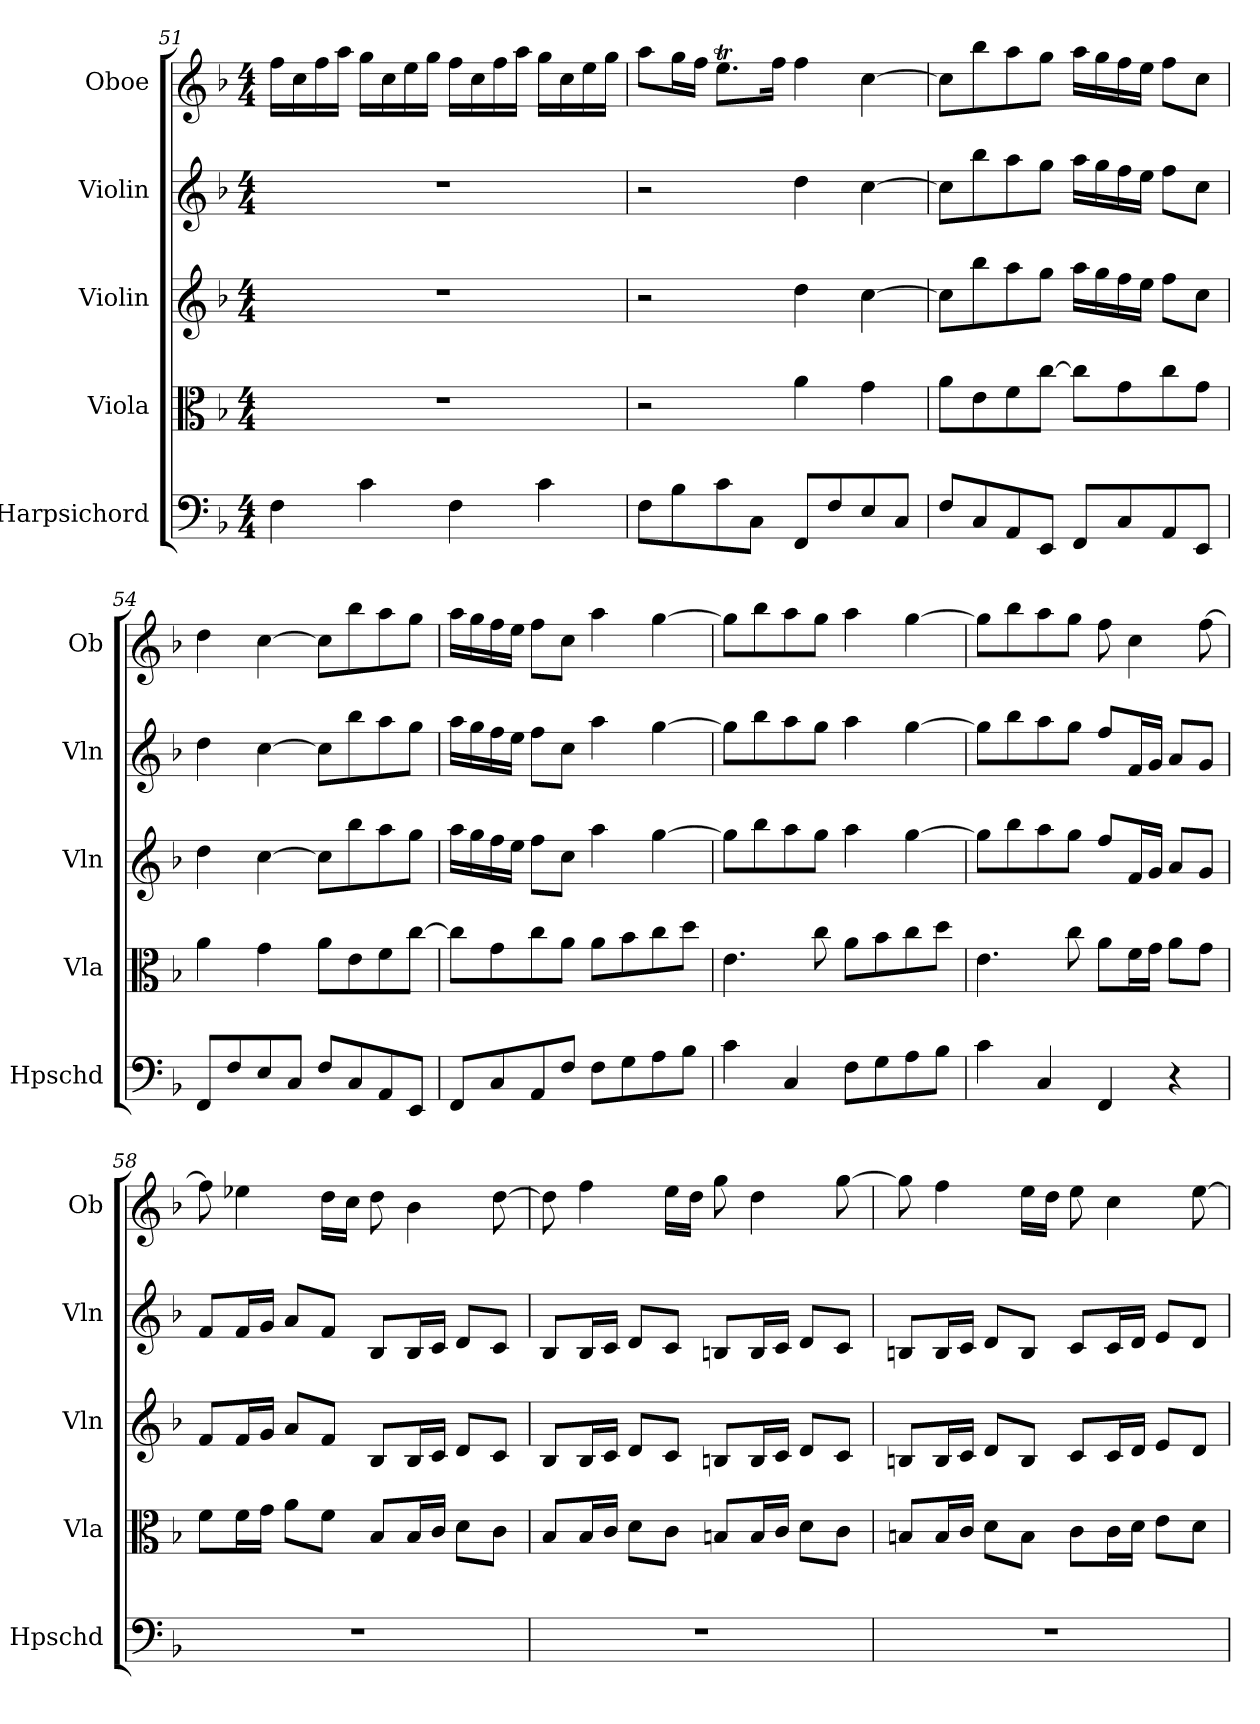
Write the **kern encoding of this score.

**kern	**kern	**kern	**kern	**kern
*part5	*part4	*part3	*part2	*part1
*staff5	*staff4	*staff3	*staff2	*staff1
*I"Harpsichord	*I"Viola	*I"Violin	*I"Violin	*I"Oboe
*I'Hpschd	*I'Vla	*I'Vln	*I'Vln	*I'Ob
*clefF4	*clefC3	*clefG2	*clefG2	*clefG2
*k[b-]	*k[b-]	*k[b-]	*k[b-]	*k[b-]
*d:	*d:	*d:	*d:	*d:
*M4/4	*M4/4	*M4/4	*M4/4	*M4/4
=51	=51	=51	=51	=51
4F\	1r	1r	1r	16ff\LL
.	.	.	.	16cc\
.	.	.	.	16ff\
.	.	.	.	16aa\JJ
4c\	.	.	.	16gg\LL
.	.	.	.	16cc\
.	.	.	.	16ee\
.	.	.	.	16gg\JJ
4F\	.	.	.	16ff\LL
.	.	.	.	16cc\
.	.	.	.	16ff\
.	.	.	.	16aa\JJ
4c\	.	.	.	16gg\LL
.	.	.	.	16cc\
.	.	.	.	16ee\
.	.	.	.	16gg\JJ
=52	=52	=52	=52	=52
8F\L	2r	2r	2r	8aa\L
8B-\	.	.	.	16gg\L
.	.	.	.	16ff\JJ
8c\	.	.	.	8.eet\L
8C\J	.	.	.	.
.	.	.	.	16ff\Jk
8FF/L	4a\	4dd\	4dd\	4ff\
8F/	.	.	.	.
8E/	4g\	[4cc\	[4cc\	[4cc\
8C/J	.	.	.	.
=53	=53	=53	=53	=53
8F/L	8a\L	8cc\L]	8cc\L]	8cc\L]
8C/	8e\	8bb-\	8bb-\	8bb-\
8AA/	8f\	8aa\	8aa\	8aa\
8EE/J	[8cc\J	8gg\J	8gg\J	8gg\J
8FF/L	8cc\L]	16aa\LL	16aa\LL	16aa\LL
.	.	16gg\	16gg\	16gg\
8C/	8g\	16ff\	16ff\	16ff\
.	.	16ee\JJ	16ee\JJ	16ee\JJ
8AA/	8cc\	8ff\L	8ff\L	8ff\L
8EE/J	8g\J	8cc\J	8cc\J	8cc\J
=54	=54	=54	=54	=54
8FF/L	4a\	4dd\	4dd\	4dd\
8F/	.	.	.	.
8E/	4g\	[4cc\	[4cc\	[4cc\
8C/J	.	.	.	.
8F/L	8a\L	8cc\L]	8cc\L]	8cc\L]
8C/	8e\	8bb-\	8bb-\	8bb-\
8AA/	8f\	8aa\	8aa\	8aa\
8EE/J	[8cc\J	8gg\J	8gg\J	8gg\J
=55	=55	=55	=55	=55
8FF/L	8cc\L]	16aa\LL	16aa\LL	16aa\LL
.	.	16gg\	16gg\	16gg\
8C/	8g\	16ff\	16ff\	16ff\
.	.	16ee\JJ	16ee\JJ	16ee\JJ
8AA/	8cc\	8ff\L	8ff\L	8ff\L
8F/J	8a\J	8cc\J	8cc\J	8cc\J
8F\L	8a\L	4aa\	4aa\	4aa\
8G\	8b-\	.	.	.
8A\	8cc\	[4gg\	[4gg\	[4gg\
8B-\J	8dd\J	.	.	.
=56	=56	=56	=56	=56
4c\	4.e\	8gg\L]	8gg\L]	8gg\L]
.	.	8bb-\	8bb-\	8bb-\
4C/	.	8aa\	8aa\	8aa\
.	8cc\	8gg\J	8gg\J	8gg\J
8F\L	8a\L	4aa\	4aa\	4aa\
8G\	8b-\	.	.	.
8A\	8cc\	[4gg\	[4gg\	[4gg\
8B-\J	8dd\J	.	.	.
=57	=57	=57	=57	=57
4c\	4.e\	8gg\L]	8gg\L]	8gg\L]
.	.	8bb-\	8bb-\	8bb-\
4C/	.	8aa\	8aa\	8aa\
.	8cc\	8gg\J	8gg\J	8gg\J
4FF/	8a\L	8ff/L	8ff/L	8ff\
.	16f\L	16f/L	16f/L	4cc\
.	16g\JJ	16g/JJ	16g/JJ	.
4r	8a\L	8a/L	8a/L	.
.	8g\J	8g/J	8g/J	[8ff\
=58	=58	=58	=58	=58
1r	8f\L	8f/L	8f/L	8ff\]
.	16f\L	16f/L	16f/L	4ee-X\
.	16g\JJ	16g/JJ	16g/JJ	.
.	8a\L	8a/L	8a/L	.
.	8f\J	8f/J	8f/J	16dd\LL
.	.	.	.	16cc\JJ
.	8B-/L	8B-/L	8B-/L	8dd\
.	16B-/L	16B-/L	16B-/L	4b-\
.	16c/JJ	16c/JJ	16c/JJ	.
.	8d\L	8d/L	8d/L	.
.	8c\J	8c/J	8c/J	[8dd\
=59	=59	=59	=59	=59
1r	8B-/L	8B-/L	8B-/L	8dd\]
.	16B-/L	16B-/L	16B-/L	4ff\
.	16c/JJ	16c/JJ	16c/JJ	.
.	8d\L	8d/L	8d/L	.
.	8c\J	8c/J	8c/J	16ee\LL
.	.	.	.	16dd\JJ
.	8Bn/L	8Bn/L	8Bn/L	8gg\
.	16B/L	16B/L	16B/L	4dd\
.	16c/JJ	16c/JJ	16c/JJ	.
.	8d\L	8d/L	8d/L	.
.	8c\J	8c/J	8c/J	[8gg\
=60	=60	=60	=60	=60
1r	8Bn/L	8Bn/L	8Bn/L	8gg\]
.	16B/L	16B/L	16B/L	4ff\
.	16c/JJ	16c/JJ	16c/JJ	.
.	8d\L	8d/L	8d/L	.
.	8B\J	8B/J	8B/J	16ee\LL
.	.	.	.	16dd\JJ
.	8c\L	8c/L	8c/L	8ee\
.	16c\L	16c/L	16c/L	4cc\
.	16d\JJ	16d/JJ	16d/JJ	.
.	8e\L	8e/L	8e/L	.
.	8d\J	8d/J	8d/J	[8ee\
=	=	=	=	=
*-	*-	*-	*-	*-
